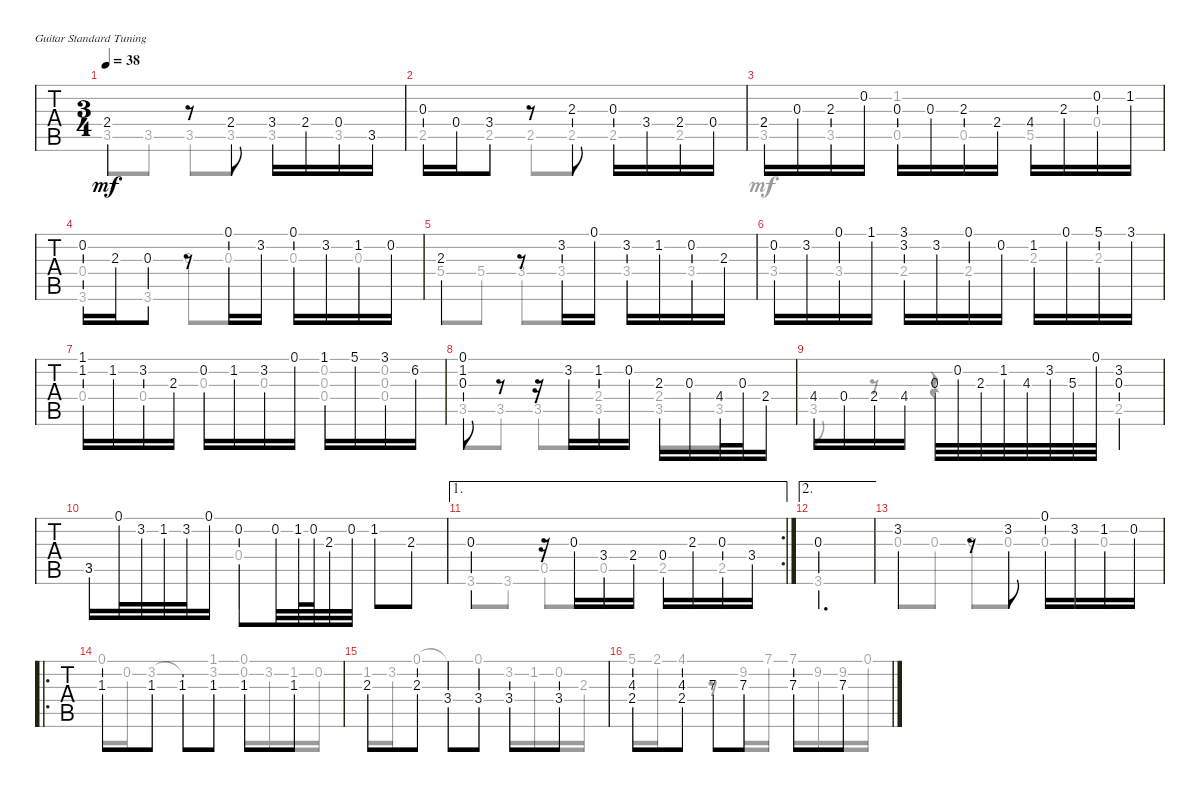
\defaultSystemsLayout 4
\bracketExtendMode groupsimilarinstruments
\singleTrackTrackNamePolicy hidden
\multiTrackTrackNamePolicy hidden
\firstSystemTrackNameOrientation horizontal
\otherSystemsTrackNameOrientation horizontal
\track ("Nylon Guitar" "N-Gt") {instrument acousticguitarnylon}
\staff {tabs}
\tuning (E4 B3 G3 D3 A2 E2)
\voice
\ts (3 4)
\tempo 38
\clef g2
\ks c
2.4{lf 3 rf 3}.4{dy mf instrument acousticguitarnylon} r.8 2.4{lf 3 rf 2}.8 3.4{lf 5 rf 3}.16 2.4{lf 3 rf 2}.16 0.4.16 3.5{rf 1}.16 |
0.3{rf 3}.16 0.4{rf 2}.16 3.4{lf 5 rf 3}.8 r.8 2.3{lf 4 rf 2}.8 0.3{rf 3}.16 3.4{lf 5 rf 2}.16 2.4{lf 4 rf 3}.16 0.4{rf 2}.16 |
2.4{lf 3 rf 3}.16 0.3.16 2.3{lf 3 rf 3}.16 0.2{rf 2}.16 0.3{rf 3}.16 0.3{rf 2}.16 2.3{lf 3 rf 3}.16 2.4{lf 2 rf 2}.16 4.4{lf 4 rf 3}.16 2.3{lf 2 rf 2}.16 0.2{rf 3}.16 1.2{lf 2 rf 2}.16 |
0.2{rf 4}.16 2.3{lf 3 rf 3}.16 0.3{rf 2}.8 r.8 0.1{rf 3}.16 3.2{lf 5 rf 2}.16 0.1{rf 3}.16 3.2{rf 2}.16 1.2{lf 2}.16 0.2.16 |
2.3{lf 2 rf 3}.4 r.8 3.2{lf 5 rf 3}.16 0.1{rf 4}.16 3.2{rf 3}.16 1.2{lf 2 rf 2}.16 0.2.16 2.3.16 |
0.2{rf 3}.16 3.2{lf 5 rf 2}.16 0.1.16 1.1{lf 2}.16 (3.1 3.2).16 3.2{rf 3}.16 0.1{rf 4}.16 0.2{rf 3}.16 1.2{lf 2}.16 0.1.16 5.1{lf 5 rf 4}.16 3.1{lf 4}.16 |
(1.1{lf 2 rf 4} 1.2{lf 2 rf 3}).16 1.2{rf 2}.16 3.2{lf 5 rf 3}.16 2.3{lf 3 rf 1}.16 0.2{rf 3}.16 1.2{lf 3 rf 2}.16 3.2{lf 5}.16 0.1{rf 4}.16 1.1{lf 2}.16 5.1{lf 5 rf 4}.16 3.1{lf 2 rf 3}.16 6.2{lf 5 rf 3}.16 |
(0.1 1.2{lf 2} 0.3).8 r.8 r.16 3.2{lf 5 rf 4}.16 1.2{lf 2 rf 4}.16 0.2{rf 4}.16 2.3{lf 3 rf 3}.16 0.3{rf 3}.16 4.4{lf 5 rf 2}.32 0.3.32 2.4{rf 2}.16 |
4.4{lf 5 rf 3}.16 0.4{rf 2}.16 2.4{lf 3 rf 3}.16 4.4{lf 5 rf 4}.16 0.3{rf 2}.32 0.2{rf 3}.32 2.3{lf 3 rf 2}.32 1.2{lf 2 rf 3}.32 4.3{lf 5 rf 2}.32 3.2{lf 2 rf 3}.32 5.3{lf 4 rf 2}.32 0.1{rf 4}.32 (3.2{lf 5} 0.3).4 |
3.5{lf 4 rf 1}.16 0.1{rf 3}.32 3.2{lf 5 rf 2}.32 1.2{lf 2 rf 3}.32 3.2{lf 5 rf 2}.32 0.1{rf 3}.16 0.2{rf 3}.8 0.2{rf 2}.32 1.2{rf 3}.64 0.2{lf 2 rf 2}.64 2.3{lf 3}.32 0.2.32 1.2{lf 2 rf 3}.8 2.3{lf 3 rf 2}.8 |
\ae 1
\rc 2
0.3{rf 3}.4 r.16 0.3{rf 2}.16 3.4{lf 5 rf 3}.16 2.4{lf 3 rf 2}.16 0.4{rf 3}.16 2.3{lf 3 rf 2}.16 0.3.16 3.4{lf 5}.16 |
\ae 2
0.3{rf 3}.2{d} |
3.2{lf 5 rf 3}.4 r.8 3.2{lf 5 rf 2}.8 0.1{rf 3}.16 3.2{lf 5 rf 2}.16 1.2{lf 2 rf 3}.16 0.2{rf 2}.16 |
\ro
1.3{lf 2 rf 1}.8{beam invert} 1.3{lf 2 rf 1}.8 1.3{lf 2 rf 1}.8{beam invert} 1.3{rf 1}.8 1.3{lf 2 rf 1}.8{beam invert} 1.3{lf 2 rf 1}.8 |
2.3{lf 3 rf 1}.8{beam invert} 2.3{lf 3 rf 1}.8 3.4{lf 4 rf 1}.8{beam invert} 3.4{rf 1}.8 3.4{rf 1}.8{beam invert} 3.4{rf 1}.8 |
(2.4{lf 2 rf 1} 4.3{lf 4 rf 2}).8{beam invert} (2.4{rf 1} 4.3{lf 4 rf 2}).8 7.3{lf 2 rf 1}.8{beam invert} 7.3{lf 2 rf 1}.8 7.3{lf 2 rf 1}.8{beam invert} 7.3{lf 2 rf 1}.8
\voice
\clef g2
\ottava regular
\simile none
\ks c
3.5{lf 4 rf 1}.8{dy mf} 3.5{rf 1}.8 3.5{rf 1}.8 3.5{rf 1}.8 3.5{rf 1}.8 3.5{rf 1}.8 |
2.5{lf 3 rf 1}.8 2.5{rf 1}.8 2.5{rf 1}.8 2.5{lf 3 rf 1}.8 2.5{rf 1}.8 2.5{lf 3 rf 1}.8 |
3.5{lf 4 rf 1}.8{beam invert} 3.5{rf 1}.8 0.5{rf 1}.8{beam invert} 0.5{rf 1}.8 5.5{lf 5 rf 1}.8{beam invert} 0.4.8 |
(3.6{lf 4 rf 1} 0.4).8 3.6{rf 1}.8 0.3{rf 1}.8 0.3{rf 1}.8 0.3{rf 1}.8 0.3{rf 1}.8 |
5.4{lf 5 rf 1}.8 5.4{rf 1}.8 3.4{lf 3 rf 1}.8 3.4{lf 4 rf 1}.8 3.4.8 3.4{lf 4}.8 |
3.4{lf 4 rf 1}.8 3.4{rf 1}.8 2.4{rf 1}.8 2.4{rf 1}.8 2.3{lf 3 rf 1}.8 2.3{lf 3 rf 1}.8 |
0.4{rf 1}.8 0.4{rf 1}.8 0.3{rf 1}.8 0.3{rf 1}.8 (0.4{rf 1} 0.2 0.3).8 (0.4{rf 1} 0.3 0.2).8 |
3.5{lf 4 rf 1}.8 3.5{rf 1}.8 3.5{rf 1}.8 (3.5{lf 4 rf 1} 2.4{lf 3 rf 2}).8 (3.5{lf 4 rf 1} 2.4{lf 2 rf 2}).8 3.5{lf 4 rf 1}.8 |
3.5{lf 4 rf 1}.8 r.8 r.4 2.5{lf 3}.4 |
3.5{lf 4 rf 1}.4 0.4{rf 1}.2 |
3.6.8 3.6.8 0.5.8 0.5.8 2.5.8 2.5.8 |
3.6{lf 3 rf 1}.2{d} |
0.3{rf 1}.8 0.3{rf 1}.8 0.3{rf 1}.8 0.3{rf 1}.8 0.3{rf 1}.8 0.3{rf 1}.8 |
0.1{rf 3}.16{beam invert} 0.2{rf 2}.16 3.2{lf 5 rf 3}.8 3.2{t}.8{beam invert} (3.2{lf 5} 1.1).8 (0.1{rf 4} 0.2{rf 3}).16{beam invert} 3.2{rf 2}.16 1.2{lf 2 rf 3}.16 0.2{rf 2}.16 |
1.2{lf 2 rf 3}.16{beam invert} 3.2{lf 5 rf 2}.16 0.1{rf 3}.8 0.1{t}.8{beam invert} 0.1{rf 4}.8 3.2{lf 5 rf 3}.16{beam invert} 1.2{lf 2 rf 2}.16 0.2.16 2.3.16 |
5.1{lf 5 rf 4}.16{beam invert} 2.1{rf 3}.16 4.1{lf 5 rf 4}.8 r.8 9.2{lf 4 rf 2}.16{beam invert} 7.1{rf 4}.16 7.1{lf 2 rf 3}.16 9.2{lf 4 rf 2}.16 9.2{lf 4 rf 3}.16{beam invert} 0.1{rf 4}.16
\voice
\clef g2
\ottava regular
\simile none
\ks c
|
|
2.4{lf 3 rf 3}.4{beam invert} 1.2{lf 2 rf 4}.4{beam invert} |
|
|
|
|
|
|
|
|
|
|
|
|
